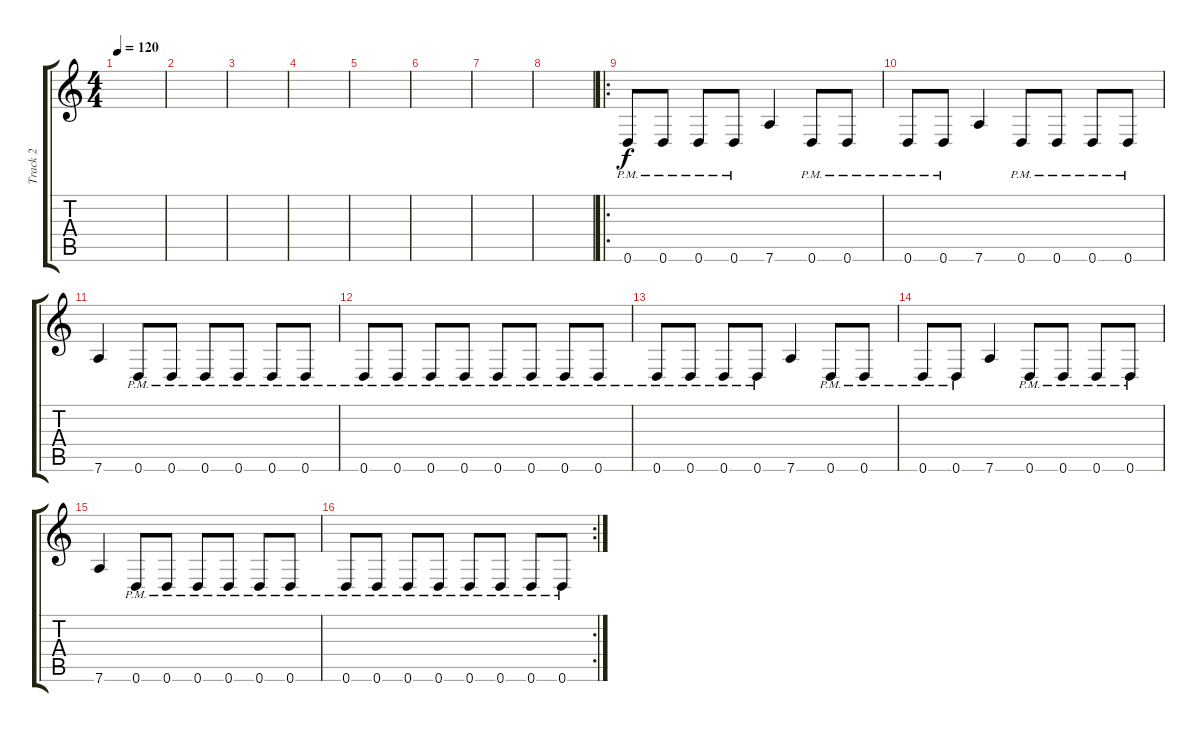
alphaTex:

\track ("Track 2" "Track 2") {instrument distortionguitar}
\staff {score tabs}
\tuning (E4 B3 G3 D3 A2 D2) {hide}
\ts (4 4)
\tempo 120
\clef g2
\ks c
|
|
|
|
|
|
|
|
\ro
0.6{pm}.8 0.6{pm}.8 0.6{pm}.8 0.6{pm}.8 7.6.4 0.6{pm}.8 0.6{pm}.8 |
0.6{pm}.8 0.6{pm}.8 7.6.4 0.6{pm}.8 0.6{pm}.8 0.6{pm}.8 0.6{pm}.8 |
7.6.4 0.6{pm}.8 0.6{pm}.8 0.6{pm}.8 0.6{pm}.8 0.6{pm}.8 0.6{pm}.8 |
0.6{pm}.8 0.6{pm}.8 0.6{pm}.8 0.6{pm}.8 0.6{pm}.8 0.6{pm}.8 0.6{pm}.8 0.6{pm}.8 |
0.6{pm}.8 0.6{pm}.8 0.6{pm}.8 0.6{pm}.8 7.6.4 0.6{pm}.8 0.6{pm}.8 |
0.6{pm}.8 0.6{pm}.8 7.6.4 0.6{pm}.8 0.6{pm}.8 0.6{pm}.8 0.6{pm}.8 |
7.6.4 0.6{pm}.8 0.6{pm}.8 0.6{pm}.8 0.6{pm}.8 0.6{pm}.8 0.6{pm}.8 |
\rc 2
0.6{pm}.8 0.6{pm}.8 0.6{pm}.8 0.6{pm}.8 0.6{pm}.8 0.6{pm}.8 0.6{pm}.8 0.6{pm}.8
